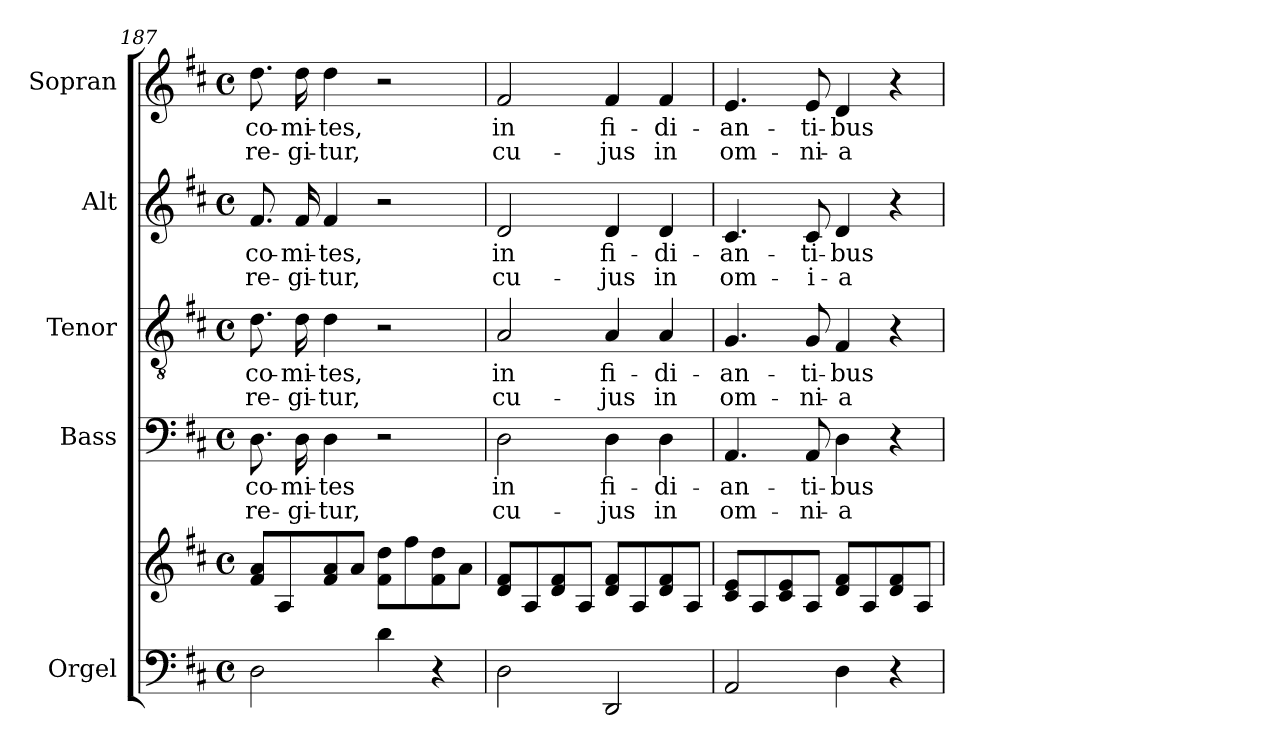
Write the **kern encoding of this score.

**kern	**kern	**kern	**text	**text	**kern	**text	**text	**kern	**text	**text	**kern	**text	**text
*part5	*part5	*part4	*part4	*part4	*part3	*part3	*part3	*part2	*part2	*part2	*part1	*part1	*part1
*staff6	*staff5	*staff4	*staff4	*staff4	*staff3	*staff3	*staff3	*staff2	*staff2	*staff2	*staff1	*staff1	*staff1
*I"Orgel	*	*I"Bass	*	*	*I"Tenor	*	*	*I"Alt	*	*	*I"Sopran	*	*
*I'Org.	*	*I'B.	*	*	*I'T.	*	*	*I'A.	*	*	*I'S.	*	*
!!LO:LB:g=z
*clefF4	*clefG2	*clefF4	*	*	*clefGv2	*	*	*clefG2	*	*	*clefG2	*	*
*k[f#c#]	*k[f#c#]	*k[f#c#]	*	*	*k[f#c#]	*	*	*k[f#c#]	*	*	*k[f#c#]	*	*
*D:	*D:	*D:	*	*	*D:	*	*	*D:	*	*	*D:	*	*
*M4/4	*M4/4	*M4/4	*	*	*M4/4	*	*	*M4/4	*	*	*M4/4	*	*
*met(c)	*met(c)	*met(c)	*	*	*met(c)	*	*	*met(c)	*	*	*met(c)	*	*
=187	=187	=187	=187	=187	=187	=187	=187	=187	=187	=187	=187	=187	=187
!	!	!	!LO:LY:b	!LO:LY:b	!	!LO:LY:b	!LO:LY:b	!	!LO:LY:b	!LO:LY:b	!	!LO:LY:b	!LO:LY:b
2D\	8f#/ 8a/L	8.D\	co-	re-	8.d\	co-	re-	8.f#/	co-	re-	8.dd\	co-	re-
.	8A/	.	.	.	.	.	.	.	.	.	.	.	.
!	!	!	!LO:LY:b	!LO:LY:b	!	!LO:LY:b	!LO:LY:b	!	!LO:LY:b	!LO:LY:b	!	!LO:LY:b	!LO:LY:b
.	.	16D\	-mi-	-gi-	16d\	-mi-	-gi-	16f#/	-mi-	-gi-	16dd\	-mi-	-gi-
!	!	!	!LO:LY:b	!LO:LY:b	!	!LO:LY:b	!LO:LY:b	!	!LO:LY:b	!LO:LY:b	!	!LO:LY:b	!LO:LY:b
.	8f#/ 8a/	4D\	-tes	-tur,	4d\	-tes,	-tur,	4f#/	-tes,	-tur,	4dd\	-tes,	-tur,
.	8a/J	.	.	.	.	.	.	.	.	.	.	.	.
4d\	8f#\ 8dd\L	2r	.	.	2r	.	.	2r	.	.	2r	.	.
.	8ff#\	.	.	.	.	.	.	.	.	.	.	.	.
4r	8f#\ 8dd\	.	.	.	.	.	.	.	.	.	.	.	.
.	8a\J	.	.	.	.	.	.	.	.	.	.	.	.
=188	=188	=188	=188	=188	=188	=188	=188	=188	=188	=188	=188	=188	=188
!	!	!	!LO:LY:b	!LO:LY:b	!	!LO:LY:b	!LO:LY:b	!	!LO:LY:b	!LO:LY:b	!	!LO:LY:b	!LO:LY:b
2D\	8d/ 8f#/L	2D\	in	cu-	2A/	in	cu-	2d/	in	cu-	2f#/	in	cu-
.	8A/	.	.	.	.	.	.	.	.	.	.	.	.
.	8d/ 8f#/	.	.	.	.	.	.	.	.	.	.	.	.
.	8A/J	.	.	.	.	.	.	.	.	.	.	.	.
!	!	!	!LO:LY:b	!LO:LY:b	!	!LO:LY:b	!LO:LY:b	!	!LO:LY:b	!LO:LY:b	!	!LO:LY:b	!LO:LY:b
2DD/	8d/ 8f#/L	4D\	fi-	-jus	4A/	fi-	-jus	4d/	fi-	-jus	4f#/	fi-	-jus
.	8A/	.	.	.	.	.	.	.	.	.	.	.	.
!	!	!	!LO:LY:b	!LO:LY:b	!	!LO:LY:b	!LO:LY:b	!	!LO:LY:b	!LO:LY:b	!	!LO:LY:b	!LO:LY:b
.	8d/ 8f#/	4D\	-di-	in	4A/	-di-	in	4d/	-di-	in	4f#/	-di-	in
.	8A/J	.	.	.	.	.	.	.	.	.	.	.	.
=189	=189	=189	=189	=189	=189	=189	=189	=189	=189	=189	=189	=189	=189
!	!	!	!LO:LY:b	!LO:LY:b	!	!LO:LY:b	!LO:LY:b	!	!LO:LY:b	!LO:LY:b	!	!LO:LY:b	!LO:LY:b
2AA/	8c#/ 8e/L	4.AA/	-an-	om-	4.G/	-an-	om-	4.c#/	-an-	om-	4.e/	-an-	om-
.	8A/	.	.	.	.	.	.	.	.	.	.	.	.
.	8c#/ 8e/	.	.	.	.	.	.	.	.	.	.	.	.
!	!	!	!LO:LY:b	!LO:LY:b	!	!LO:LY:b	!LO:LY:b	!	!LO:LY:b	!LO:LY:b	!	!LO:LY:b	!LO:LY:b
.	8A/J	8AA/	-ti-	-ni-	8G/	-ti-	-ni-	8c#/	-ti-	-i-	8e/	-ti-	-ni-
!	!	!	!LO:LY:b	!LO:LY:b	!	!LO:LY:b	!LO:LY:b	!	!LO:LY:b	!LO:LY:b	!	!LO:LY:b	!LO:LY:b
4D\	8d/ 8f#/L	4D\	-bus	-a	4F#/	-bus	-a	4d/	-bus	-a	4d/	-bus	-a
.	8A/	.	.	.	.	.	.	.	.	.	.	.	.
4r	8d/ 8f#/	4r	.	.	4r	.	.	4r	.	.	4r	.	.
.	8A/J	.	.	.	.	.	.	.	.	.	.	.	.
=	=	=	=	=	=	=	=	=	=	=	=	=	=
*-	*-	*-	*-	*-	*-	*-	*-	*-	*-	*-	*-	*-	*-
